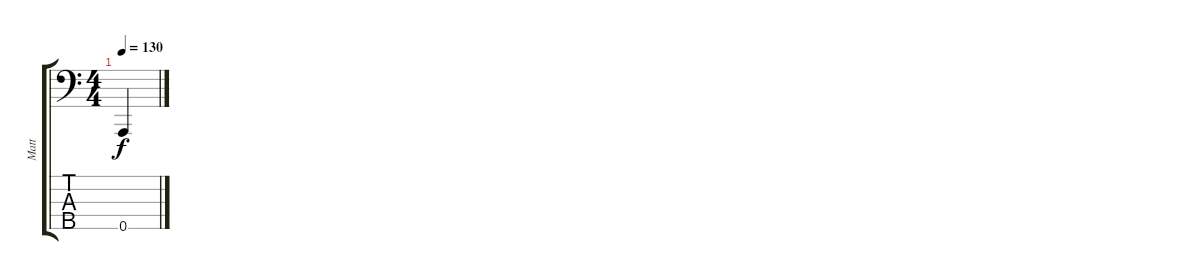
\track ("Matt" "Matt") {instrument electricbassfinger}
\staff {score tabs}
\tuning (G2 D2 A1 D1 A0) {hide}
\ts (4 4)
\tempo 130
\clef f4
\ks c
0.5.4{dy f}
